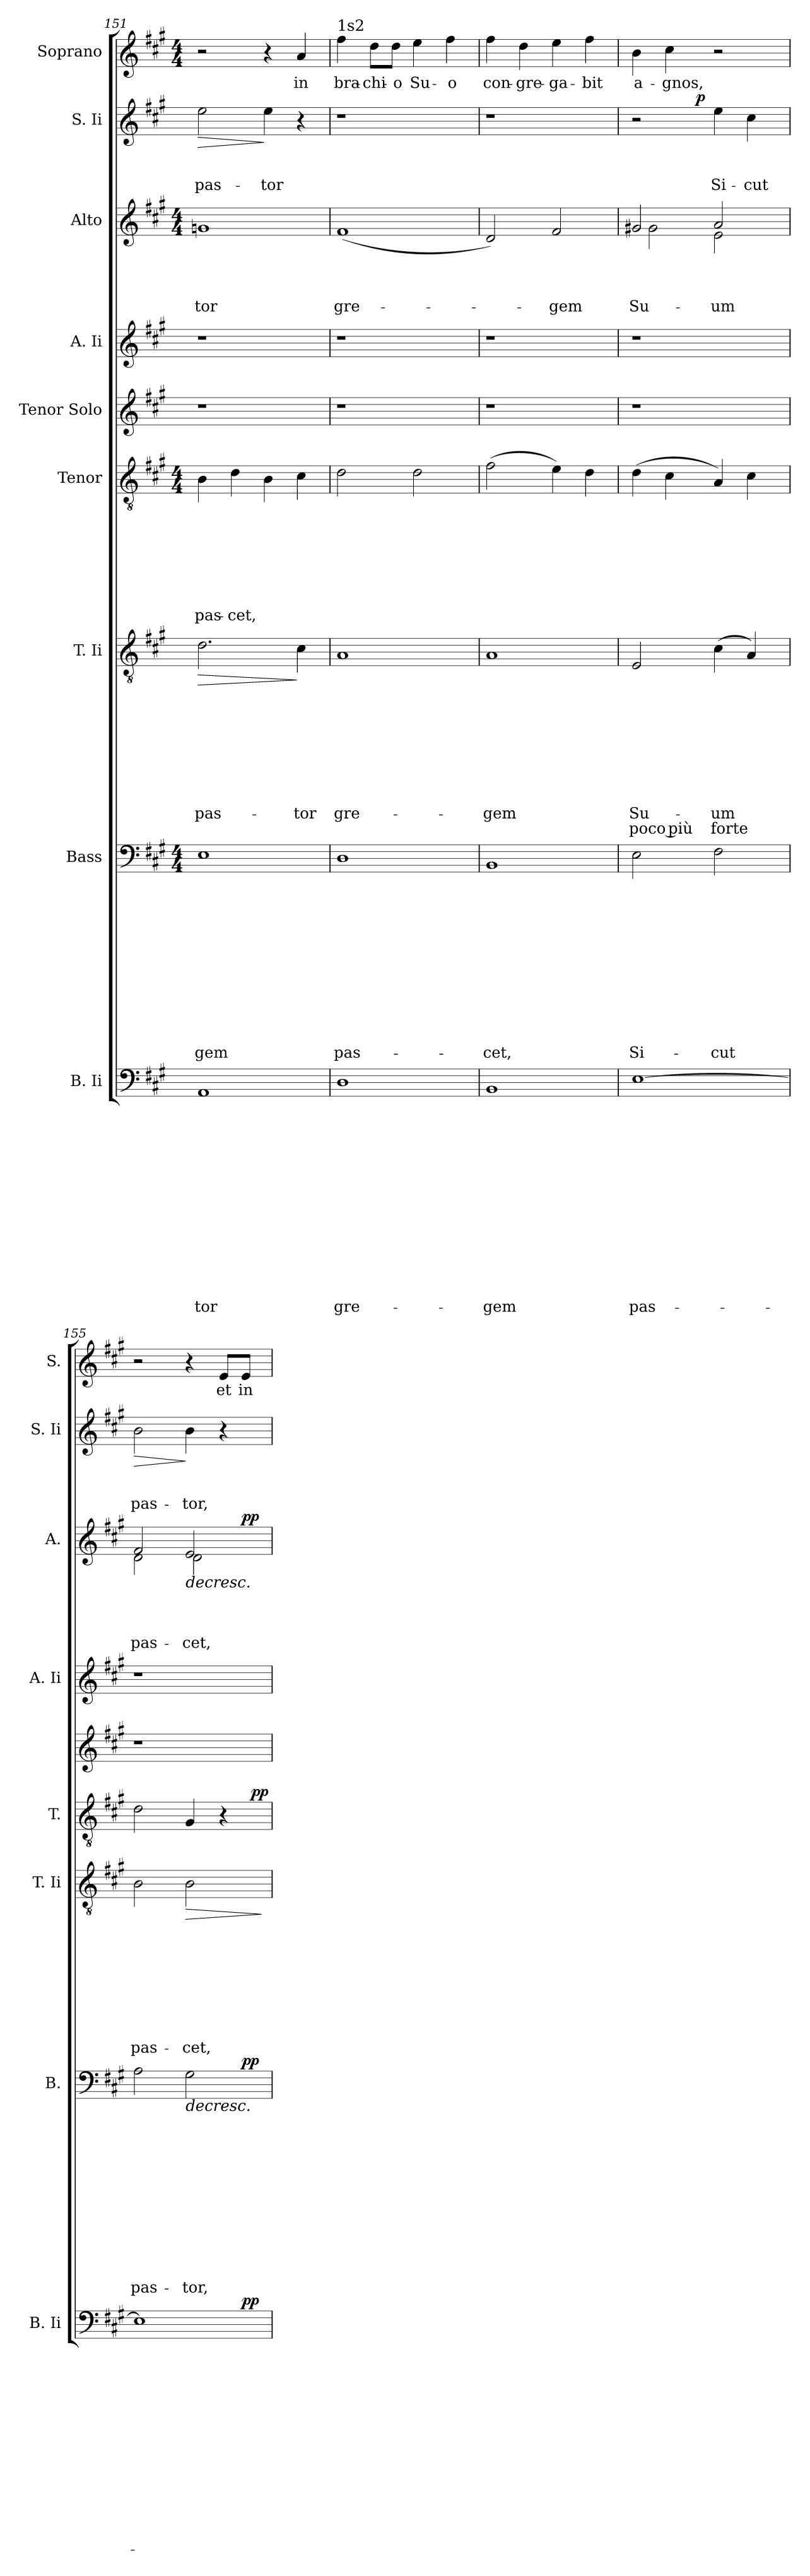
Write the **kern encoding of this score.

**kern	**text	**text	**text	**text	**text	**text	**text	**text	**text	**text	**text	**text	**text	**text	**dynam	**kern	**text	**text	**text	**text	**text	**text	**text	**text	**text	**text	**text	**text	**dynam	**kern	**text	**text	**text	**text	**text	**text	**text	**text	**text	**text	**dynam	**kern	**text	**text	**text	**text	**text	**text	**text	**text	**dynam	**kern	**kern	**kern	**text	**text	**text	**text	**dynam	**kern	**text	**text	**text	**dynam	**kern	**text
*part9	*part9	*part9	*part9	*part9	*part9	*part9	*part9	*part9	*part9	*part9	*part9	*part9	*part9	*part9	*part9	*part8	*part8	*part8	*part8	*part8	*part8	*part8	*part8	*part8	*part8	*part8	*part8	*part8	*part8	*part7	*part7	*part7	*part7	*part7	*part7	*part7	*part7	*part7	*part7	*part7	*part7	*part6	*part6	*part6	*part6	*part6	*part6	*part6	*part6	*part6	*part6	*part5	*part4	*part3	*part3	*part3	*part3	*part3	*part3	*part2	*part2	*part2	*part2	*part2	*part1	*part1
*staff9	*staff9	*staff9	*staff9	*staff9	*staff9	*staff9	*staff9	*staff9	*staff9	*staff9	*staff9	*staff9	*staff9	*staff9	*staff9	*staff8	*staff8	*staff8	*staff8	*staff8	*staff8	*staff8	*staff8	*staff8	*staff8	*staff8	*staff8	*staff8	*staff8	*staff7	*staff7	*staff7	*staff7	*staff7	*staff7	*staff7	*staff7	*staff7	*staff7	*staff7	*staff7	*staff6	*staff6	*staff6	*staff6	*staff6	*staff6	*staff6	*staff6	*staff6	*staff6	*staff5	*staff4	*staff3	*staff3	*staff3	*staff3	*staff3	*staff3	*staff2	*staff2	*staff2	*staff2	*staff2	*staff1	*staff1
*I"B. Ii	*	*	*	*	*	*	*	*	*	*	*	*	*	*	*	*I"Bass	*	*	*	*	*	*	*	*	*	*	*	*	*	*I"T. Ii	*	*	*	*	*	*	*	*	*	*	*	*I"Tenor	*	*	*	*	*	*	*	*	*	*I"Tenor Solo	*I"A. Ii	*I"Alto	*	*	*	*	*	*I"S. Ii	*	*	*	*	*I"Soprano	*
*I'B. Ii	*	*	*	*	*	*	*	*	*	*	*	*	*	*	*	*I'B.	*	*	*	*	*	*	*	*	*	*	*	*	*	*I'T. Ii	*	*	*	*	*	*	*	*	*	*	*	*I'T.	*	*	*	*	*	*	*	*	*	*	*I'A. Ii	*I'A.	*	*	*	*	*	*I'S. Ii	*	*	*	*	*I'S.	*
*clefF4	*	*	*	*	*	*	*	*	*	*	*	*	*	*	*	*clefF4	*	*	*	*	*	*	*	*	*	*	*	*	*	*clefGv2	*	*	*	*	*	*	*	*	*	*	*	*clefGv2	*	*	*	*	*	*	*	*	*	*clefG2	*clefG2	*clefG2	*	*	*	*	*	*clefG2	*	*	*	*	*clefG2	*
*k[f#c#g#]	*	*	*	*	*	*	*	*	*	*	*	*	*	*	*	*k[f#c#g#]	*	*	*	*	*	*	*	*	*	*	*	*	*	*k[f#c#g#]	*	*	*	*	*	*	*	*	*	*	*	*k[f#c#g#]	*	*	*	*	*	*	*	*	*	*k[f#c#g#]	*k[f#c#g#]	*k[f#c#g#]	*	*	*	*	*	*k[f#c#g#]	*	*	*	*	*k[f#c#g#]	*
*A:	*	*	*	*	*	*	*	*	*	*	*	*	*	*	*	*A:	*	*	*	*	*	*	*	*	*	*	*	*	*	*A:	*	*	*	*	*	*	*	*	*	*	*	*A:	*	*	*	*	*	*	*	*	*	*A:	*A:	*A:	*	*	*	*	*	*A:	*	*	*	*	*A:	*
*	*	*	*	*	*	*	*	*	*	*	*	*	*	*	*	*M4/4	*	*	*	*	*	*	*	*	*	*	*	*	*	*	*	*	*	*	*	*	*	*	*	*	*	*M4/4	*	*	*	*	*	*	*	*	*	*	*	*M4/4	*	*	*	*	*	*	*	*	*	*	*M4/4	*
=151	=151	=151	=151	=151	=151	=151	=151	=151	=151	=151	=151	=151	=151	=151	=151	=151	=151	=151	=151	=151	=151	=151	=151	=151	=151	=151	=151	=151	=151	=151	=151	=151	=151	=151	=151	=151	=151	=151	=151	=151	=151	=151	=151	=151	=151	=151	=151	=151	=151	=151	=151	=151	=151	=151	=151	=151	=151	=151	=151	=151	=151	=151	=151	=151	=151	=151
!	!	!	!	!	!	!	!	!	!	!	!	!	!	!LO:LY:b	!	!	!	!	!	!	!	!	!	!	!	!	!	!LO:LY:b	!	!	!	!	!	!	!	!	!	!	!LO:LY:b	!	!LO:HP:b	!	!	!	!	!	!	!	!	!LO:LY:b	!	!	!	!	!	!	!	!LO:LY:b	!	!	!	!	!LO:LY:b	!LO:HP:b	!	!
1AA	.	.	.	.	.	.	.	.	.	.	.	.	.	-tor	.	1E	.	.	.	.	.	.	.	.	.	.	.	-gem	.	2.d\	.	.	.	.	.	.	.	.	pas-	.	>	4B\	.	.	.	.	.	.	.	pas-	.	1r	1r	1gn	.	.	.	-tor	.	2ee\	.	.	pas-	>	2r	.
!	!	!	!	!	!	!	!	!	!	!	!	!	!	!	!	!	!	!	!	!	!	!	!	!	!	!	!	!	!	!	!	!	!	!	!	!	!	!	!	!	!	!	!	!	!	!	!	!	!	!LO:LY:b	!	!	!	!	!	!	!	!	!	!	!	!	!	!	!	!
.	.	.	.	.	.	.	.	.	.	.	.	.	.	.	.	.	.	.	.	.	.	.	.	.	.	.	.	.	.	.	.	.	.	.	.	.	.	.	.	.	.	4d\	.	.	.	.	.	.	.	-cet,	.	.	.	.	.	.	.	.	.	.	.	.	.	.	.	.
!	!	!	!	!	!	!	!	!	!	!	!	!	!	!	!	!	!	!	!	!	!	!	!	!	!	!	!	!	!	!	!	!	!	!	!	!	!	!	!	!	!	!	!	!	!	!	!	!	!	!	!	!	!	!	!	!	!	!	!	!	!	!	!LO:LY:b	!	!	!
.	.	.	.	.	.	.	.	.	.	.	.	.	.	.	.	.	.	.	.	.	.	.	.	.	.	.	.	.	.	.	.	.	.	.	.	.	.	.	.	.	.	4B\	.	.	.	.	.	.	.	.	.	.	.	.	.	.	.	.	.	4ee\	.	.	-tor	]	4r	.
!	!	!	!	!	!	!	!	!	!	!	!	!	!	!	!	!	!	!	!	!	!	!	!	!	!	!	!	!	!	!	!	!	!	!	!	!	!	!	!LO:LY:b	!	!	!	!	!	!	!	!	!	!	!	!	!	!	!	!	!	!	!	!	!	!	!	!	!	!	!LO:LY:b
.	.	.	.	.	.	.	.	.	.	.	.	.	.	.	.	.	.	.	.	.	.	.	.	.	.	.	.	.	.	4c#\	.	.	.	.	.	.	.	.	-tor	.	]	4c#\	.	.	.	.	.	.	.	.	.	.	.	.	.	.	.	.	.	4r	.	.	.	.	4a/	in
!!LO:LB:g=z
=152	=152	=152	=152	=152	=152	=152	=152	=152	=152	=152	=152	=152	=152	=152	=152	=152	=152	=152	=152	=152	=152	=152	=152	=152	=152	=152	=152	=152	=152	=152	=152	=152	=152	=152	=152	=152	=152	=152	=152	=152	=152	=152	=152	=152	=152	=152	=152	=152	=152	=152	=152	=152	=152	=152	=152	=152	=152	=152	=152	=152	=152	=152	=152	=152	=152	=152
!	!	!	!	!	!	!	!	!	!	!	!	!	!	!	!	!	!	!	!	!	!	!	!	!	!	!	!	!	!	!	!	!	!	!	!	!	!	!	!	!	!	!	!	!	!	!	!	!	!	!	!	!	!	!	!	!	!	!	!	!	!	!	!	!	!LO:TX:a:t=1s2	!
!	!	!	!	!	!	!	!	!	!	!	!	!	!	!LO:LY:b	!	!	!	!	!	!	!	!	!	!	!	!	!	!LO:LY:b	!	!	!	!	!	!	!	!	!	!	!LO:LY:b	!	!	!	!	!	!	!	!	!	!	!	!	!	!	!	!	!	!	!LO:LY:b	!	!	!	!	!	!	!	!LO:LY:b
1D	.	.	.	.	.	.	.	.	.	.	.	.	.	gre-	.	1D	.	.	.	.	.	.	.	.	.	.	.	pas-	.	1A	.	.	.	.	.	.	.	.	gre-	.	.	2d\	.	.	.	.	.	.	.	.	.	1r	1r	(<1f#	.	.	.	gre-	.	1r	.	.	.	.	4ff#\	bra-
!	!	!	!	!	!	!	!	!	!	!	!	!	!	!	!	!	!	!	!	!	!	!	!	!	!	!	!	!	!	!	!	!	!	!	!	!	!	!	!	!	!	!	!	!	!	!	!	!	!	!	!	!	!	!	!	!	!	!	!	!	!	!	!	!	!	!LO:LY:b
.	.	.	.	.	.	.	.	.	.	.	.	.	.	.	.	.	.	.	.	.	.	.	.	.	.	.	.	.	.	.	.	.	.	.	.	.	.	.	.	.	.	.	.	.	.	.	.	.	.	.	.	.	.	.	.	.	.	.	.	.	.	.	.	.	8dd\L	-chi-
!	!	!	!	!	!	!	!	!	!	!	!	!	!	!	!	!	!	!	!	!	!	!	!	!	!	!	!	!	!	!	!	!	!	!	!	!	!	!	!	!	!	!	!	!	!	!	!	!	!	!	!	!	!	!	!	!	!	!	!	!	!	!	!	!	!	!LO:LY:b:rj
.	.	.	.	.	.	.	.	.	.	.	.	.	.	.	.	.	.	.	.	.	.	.	.	.	.	.	.	.	.	.	.	.	.	.	.	.	.	.	.	.	.	.	.	.	.	.	.	.	.	.	.	.	.	.	.	.	.	.	.	.	.	.	.	.	8dd\J	-o
!	!	!	!	!	!	!	!	!	!	!	!	!	!	!	!	!	!	!	!	!	!	!	!	!	!	!	!	!	!	!	!	!	!	!	!	!	!	!	!	!	!	!	!	!	!	!	!	!	!	!	!	!	!	!	!	!	!	!	!	!	!	!	!	!	!	!LO:LY:b
.	.	.	.	.	.	.	.	.	.	.	.	.	.	.	.	.	.	.	.	.	.	.	.	.	.	.	.	.	.	.	.	.	.	.	.	.	.	.	.	.	.	2d\	.	.	.	.	.	.	.	.	.	.	.	.	.	.	.	.	.	.	.	.	.	.	4ee\	Su-
!	!	!	!	!	!	!	!	!	!	!	!	!	!	!	!	!	!	!	!	!	!	!	!	!	!	!	!	!	!	!	!	!	!	!	!	!	!	!	!	!	!	!	!	!	!	!	!	!	!	!	!	!	!	!	!	!	!	!	!	!	!	!	!	!	!	!LO:LY:b
.	.	.	.	.	.	.	.	.	.	.	.	.	.	.	.	.	.	.	.	.	.	.	.	.	.	.	.	.	.	.	.	.	.	.	.	.	.	.	.	.	.	.	.	.	.	.	.	.	.	.	.	.	.	.	.	.	.	.	.	.	.	.	.	.	4ff#\	-o
=153	=153	=153	=153	=153	=153	=153	=153	=153	=153	=153	=153	=153	=153	=153	=153	=153	=153	=153	=153	=153	=153	=153	=153	=153	=153	=153	=153	=153	=153	=153	=153	=153	=153	=153	=153	=153	=153	=153	=153	=153	=153	=153	=153	=153	=153	=153	=153	=153	=153	=153	=153	=153	=153	=153	=153	=153	=153	=153	=153	=153	=153	=153	=153	=153	=153	=153
!	!	!	!	!	!	!	!	!	!	!	!	!	!	!LO:LY:b	!	!	!	!	!	!	!	!	!	!	!	!	!	!LO:LY:b	!	!	!	!	!	!	!	!	!	!	!LO:LY:b	!	!	!	!	!	!	!	!	!	!	!	!	!	!	!	!	!	!	!	!	!	!	!	!	!	!	!LO:LY:b
1BB	.	.	.	.	.	.	.	.	.	.	.	.	.	-gem	.	1BB	.	.	.	.	.	.	.	.	.	.	.	-cet,	.	1A	.	.	.	.	.	.	.	.	-gem	.	.	(>2f#\	.	.	.	.	.	.	.	.	.	1r	1r	2d/)	.	.	.	.	.	1r	.	.	.	.	4ff#\	con-
!	!	!	!	!	!	!	!	!	!	!	!	!	!	!	!	!	!	!	!	!	!	!	!	!	!	!	!	!	!	!	!	!	!	!	!	!	!	!	!	!	!	!	!	!	!	!	!	!	!	!	!	!	!	!	!	!	!	!	!	!	!	!	!	!	!	!LO:LY:b:rj
.	.	.	.	.	.	.	.	.	.	.	.	.	.	.	.	.	.	.	.	.	.	.	.	.	.	.	.	.	.	.	.	.	.	.	.	.	.	.	.	.	.	.	.	.	.	.	.	.	.	.	.	.	.	.	.	.	.	.	.	.	.	.	.	.	4dd\	-gre-
!	!	!	!	!	!	!	!	!	!	!	!	!	!	!	!	!	!	!	!	!	!	!	!	!	!	!	!	!	!	!	!	!	!	!	!	!	!	!	!	!	!	!	!	!	!	!	!	!	!	!	!	!	!	!	!	!	!	!LO:LY:b	!	!	!	!	!	!	!	!LO:LY:b
.	.	.	.	.	.	.	.	.	.	.	.	.	.	.	.	.	.	.	.	.	.	.	.	.	.	.	.	.	.	.	.	.	.	.	.	.	.	.	.	.	.	4e\)	.	.	.	.	.	.	.	.	.	.	.	2f#/	.	.	.	-gem	.	.	.	.	.	.	4ee\	-ga-
!	!	!	!	!	!	!	!	!	!	!	!	!	!	!	!	!	!	!	!	!	!	!	!	!	!	!	!	!	!	!	!	!	!	!	!	!	!	!	!	!	!	!	!	!	!	!	!	!	!	!	!	!	!	!	!	!	!	!	!	!	!	!	!	!	!	!LO:LY:b
.	.	.	.	.	.	.	.	.	.	.	.	.	.	.	.	.	.	.	.	.	.	.	.	.	.	.	.	.	.	.	.	.	.	.	.	.	.	.	.	.	.	4d\	.	.	.	.	.	.	.	.	.	.	.	.	.	.	.	.	.	.	.	.	.	.	4ff#\	-bit
=154	=154	=154	=154	=154	=154	=154	=154	=154	=154	=154	=154	=154	=154	=154	=154	=154	=154	=154	=154	=154	=154	=154	=154	=154	=154	=154	=154	=154	=154	=154	=154	=154	=154	=154	=154	=154	=154	=154	=154	=154	=154	=154	=154	=154	=154	=154	=154	=154	=154	=154	=154	=154	=154	=154	=154	=154	=154	=154	=154	=154	=154	=154	=154	=154	=154	=154
!	!	!	!	!	!	!	!	!	!	!	!	!	!	!LO:LY:b	!	!	!	!	!	!	!	!	!	!	!	!	!	!LO:LY:b	!	!	!	!	!	!	!	!	!	!	!LO:LY:b	!LO:LY:b	!	!	!	!	!	!	!	!	!	!	!	!	!	!	!	!	!	!LO:LY:b	!	!	!	!	!	!	!	!LO:LY:b:rj
*	*	*	*	*	*	*	*	*	*	*	*	*	*	*	*	*	*	*	*	*	*	*	*	*	*	*	*	*	*	*	*	*	*	*	*	*	*	*	*	*	*	*	*	*	*	*	*	*	*	*	*	*	*	*^	*	*	*	*	*	*^	*	*	*	*	*	*
[>1E	.	.	.	.	.	.	.	.	.	.	.	.	.	pas-	.	2E\	.	.	.	.	.	.	.	.	.	.	.	Si-	.	2E/	.	.	.	.	.	.	.	.	Su-	poco più	.	(>4d\	.	.	.	.	.	.	.	.	.	1r	1r	2g#X/	2g#\	.	.	.	Su-	.	2r	4ryy	.	.	.	.	4b\	a-
!	!	!	!	!	!	!	!	!	!	!	!	!	!	!	!	!	!	!	!	!	!	!	!	!	!	!	!	!	!	!	!	!	!	!	!	!	!	!	!	!	!	!	!	!	!	!	!	!	!	!	!	!	!	!	!	!	!	!	!	!	!	!	!	!	!	!	!	!LO:LY:b
.	.	.	.	.	.	.	.	.	.	.	.	.	.	.	.	.	.	.	.	.	.	.	.	.	.	.	.	.	.	.	.	.	.	.	.	.	.	.	.	.	.	4c#\	.	.	.	.	.	.	.	.	.	.	.	.	.	.	.	.	.	.	.	8ryy	.	.	.	.	4cc#\	-gnos,
.	.	.	.	.	.	.	.	.	.	.	.	.	.	.	.	.	.	.	.	.	.	.	.	.	.	.	.	.	.	.	.	.	.	.	.	.	.	.	.	.	.	.	.	.	.	.	.	.	.	.	.	.	.	.	.	.	.	.	.	.	.	32ryy	.	.	.	.	.	.
!	!	!	!	!	!	!	!	!	!	!	!	!	!	!	!	!	!	!	!	!	!	!	!	!	!	!	!	!	!	!	!	!	!	!	!	!	!	!	!	!	!	!	!	!	!	!	!	!	!	!	!	!	!	!	!	!	!	!	!	!	!	!	!	!	!	!LO:DY:a	!	!
.	.	.	.	.	.	.	.	.	.	.	.	.	.	.	.	.	.	.	.	.	.	.	.	.	.	.	.	.	.	.	.	.	.	.	.	.	.	.	.	.	.	.	.	.	.	.	.	.	.	.	.	.	.	.	.	.	.	.	.	.	.	2ryy	.	.	.	p	.	.
!	!	!	!	!	!	!	!	!	!	!	!	!	!	!	!	!	!	!	!	!	!	!	!	!	!	!	!	!LO:LY:b	!	!	!	!	!	!	!	!	!	!	!LO:LY:b	!LO:LY:b	!	!	!	!	!	!	!	!	!	!	!	!	!	!	!	!	!	!	!LO:LY:b	!	!	!	!	!	!LO:LY:b	!	!	!
.	.	.	.	.	.	.	.	.	.	.	.	.	.	.	.	2F#\	.	.	.	.	.	.	.	.	.	.	.	-cut	.	(>4c#\	.	.	.	.	.	.	.	.	-um	forte	.	4A/)	.	.	.	.	.	.	.	.	.	.	.	2a/	2e\	.	.	.	-um	.	4ee\	.	.	.	Si-	.	2r	.
!	!	!	!	!	!	!	!	!	!	!	!	!	!	!	!	!	!	!	!	!	!	!	!	!	!	!	!	!	!	!	!	!	!	!	!	!	!	!	!	!	!	!	!	!	!	!	!	!	!	!	!	!	!	!	!	!	!	!	!	!	!	!	!	!	!LO:LY:b	!	!	!
.	.	.	.	.	.	.	.	.	.	.	.	.	.	.	.	.	.	.	.	.	.	.	.	.	.	.	.	.	.	4A/)	.	.	.	.	.	.	.	.	.	.	.	4c#\	.	.	.	.	.	.	.	.	.	.	.	.	.	.	.	.	.	.	4cc#\	.	.	.	-cut	.	.	.
.	.	.	.	.	.	.	.	.	.	.	.	.	.	.	.	.	.	.	.	.	.	.	.	.	.	.	.	.	.	.	.	.	.	.	.	.	.	.	.	.	.	.	.	.	.	.	.	.	.	.	.	.	.	.	.	.	.	.	.	.	.	16.ryy	.	.	.	.	.	.
=155	=155	=155	=155	=155	=155	=155	=155	=155	=155	=155	=155	=155	=155	=155	=155	=155	=155	=155	=155	=155	=155	=155	=155	=155	=155	=155	=155	=155	=155	=155	=155	=155	=155	=155	=155	=155	=155	=155	=155	=155	=155	=155	=155	=155	=155	=155	=155	=155	=155	=155	=155	=155	=155	=155	=155	=155	=155	=155	=155	=155	=155	=155	=155	=155	=155	=155	=155	=155
!	!	!	!	!	!	!	!	!	!	!	!	!	!	!	!	!	!	!	!	!	!	!	!	!	!	!	!	!LO:LY:b	!	!	!	!	!	!	!	!	!	!	!LO:LY:b	!	!	!	!	!	!	!	!	!	!	!	!	!	!	!	!	!	!	!	!LO:LY:b	!	!	!	!	!	!LO:LY:b	!LO:HP:b	!	!
*^	*	*	*	*	*	*	*	*	*	*	*	*	*	*	*	*^	*	*	*	*	*	*	*	*	*	*	*	*	*	*	*	*	*	*	*	*	*	*	*	*	*	*^	*	*	*	*	*	*	*	*	*	*	*	*	*^	*	*	*	*	*	*v	*v	*	*	*	*	*	*
1E]	2..ryy	.	.	.	.	.	.	.	.	.	.	.	.	.	.	.	2A\	2..ryy	.	.	.	.	.	.	.	.	.	.	.	pas-	.	2B\	.	.	.	.	.	.	.	.	pas-	.	.	2d\	2ryy	.	.	.	.	.	.	.	.	.	1r	1r	2f#/	2d\	2..ryy	.	.	.	pas-	.	2b\	.	.	pas-	>	2r	.
!	!	!	!	!	!	!	!	!	!	!	!	!	!	!	!	!	!	!	!	!	!	!	!	!	!	!	!	!	!	!LO:LY:b	!LO:HP:b	!	!	!	!	!	!	!	!	!	!LO:LY:b	!	!LO:HP:b	!	!	!	!	!	!	!	!	!	!	!	!	!	!	!	!	!	!	!	!LO:LY:b	!LO:HP:b	!	!	!	!LO:LY:b	!	!	!
.	.	.	.	.	.	.	.	.	.	.	.	.	.	.	.	.	2G#\	.	.	.	.	.	.	.	.	.	.	.	.	-tor,	>	2B\	.	.	.	.	.	.	.	.	-cet,	.	>	4G#/	4ryy	.	.	.	.	.	.	.	.	.	.	.	2e/	2d\	.	.	.	.	-cet,	>	4b\	.	.	-tor,	]	4r	.
!	!	!	!	!	!	!	!	!	!	!	!	!	!	!	!	!	!	!	!	!	!	!	!	!	!	!	!	!	!	!	!	!	!	!	!	!	!	!	!	!	!	!	!	!	!	!	!	!	!	!	!	!	!	!	!	!	!	!	!	!	!	!	!	!	!	!	!	!	!	!	!LO:LY:b
.	.	.	.	.	.	.	.	.	.	.	.	.	.	.	.	.	.	.	.	.	.	.	.	.	.	.	.	.	.	.	.	.	.	.	.	.	.	.	.	.	.	.	.	4r	8ryy	.	.	.	.	.	.	.	.	.	.	.	.	.	.	.	.	.	.	.	4r	.	.	.	.	8e/L	et
!	!	!	!	!	!	!	!	!	!	!	!	!	!	!	!	!LO:DY:a	!	!	!	!	!	!	!	!	!	!	!	!	!	!	!LO:DY:a	!	!	!	!	!	!	!	!	!	!	!	!	!	!	!	!	!	!	!	!	!	!	!	!	!	!	!	!	!	!	!	!	!LO:DY:a	!	!	!	!	!	!	!LO:LY:b
.	8ryy	.	.	.	.	.	.	.	.	.	.	.	.	.	.	pp	.	8ryy	.	.	.	.	.	.	.	.	.	.	.	.	pp	.	.	.	.	.	.	.	.	.	.	.	.	.	32ryy	.	.	.	.	.	.	.	.	.	.	.	.	.	8ryy	.	.	.	.	pp	.	.	.	.	.	8e/J	in
!	!	!	!	!	!	!	!	!	!	!	!	!	!	!	!	!	!	!	!	!	!	!	!	!	!	!	!	!	!	!	!	!	!	!	!	!	!	!	!	!	!	!	!	!	!	!	!	!	!	!	!	!	!	!LO:DY:b	!	!	!	!	!	!	!	!	!	!	!	!	!	!	!	!	!
.	.	.	.	.	.	.	.	.	.	.	.	.	.	.	.	.	.	.	.	.	.	.	.	.	.	.	.	.	.	.	.	.	.	.	.	.	.	.	.	.	.	.	.	.	16.ryy	.	.	.	.	.	.	.	.	pp	.	.	.	.	.	.	.	.	.	.	.	.	.	.	.	.	.
.	.	.	.	.	.	.	.	.	.	.	.	.	.	.	.	.	.	.	.	.	.	.	.	.	.	.	.	.	.	.	]	.	.	.	.	.	.	.	.	.	.	.	]	.	.	.	.	.	.	.	.	.	.	.	.	.	.	.	.	.	.	.	.	]	.	.	.	.	.	.	.
*v	*v	*	*	*	*	*	*	*	*	*	*	*	*	*	*	*	*	*	*	*	*	*	*	*	*	*	*	*	*	*	*	*	*	*	*	*	*	*	*	*	*	*	*	*v	*v	*	*	*	*	*	*	*	*	*	*	*	*v	*v	*v	*	*	*	*	*	*	*	*	*	*	*	*
*	*	*	*	*	*	*	*	*	*	*	*	*	*	*	*	*v	*v	*	*	*	*	*	*	*	*	*	*	*	*	*	*	*	*	*	*	*	*	*	*	*	*	*	*	*	*	*	*	*	*	*	*	*	*	*	*	*	*	*	*	*	*	*	*	*	*	*	*
=	=	=	=	=	=	=	=	=	=	=	=	=	=	=	=	=	=	=	=	=	=	=	=	=	=	=	=	=	=	=	=	=	=	=	=	=	=	=	=	=	=	=	=	=	=	=	=	=	=	=	=	=	=	=	=	=	=	=	=	=	=	=	=	=	=	=
*-	*-	*-	*-	*-	*-	*-	*-	*-	*-	*-	*-	*-	*-	*-	*-	*-	*-	*-	*-	*-	*-	*-	*-	*-	*-	*-	*-	*-	*-	*-	*-	*-	*-	*-	*-	*-	*-	*-	*-	*-	*-	*-	*-	*-	*-	*-	*-	*-	*-	*-	*-	*-	*-	*-	*-	*-	*-	*-	*-	*-	*-	*-	*-	*-	*-	*-
